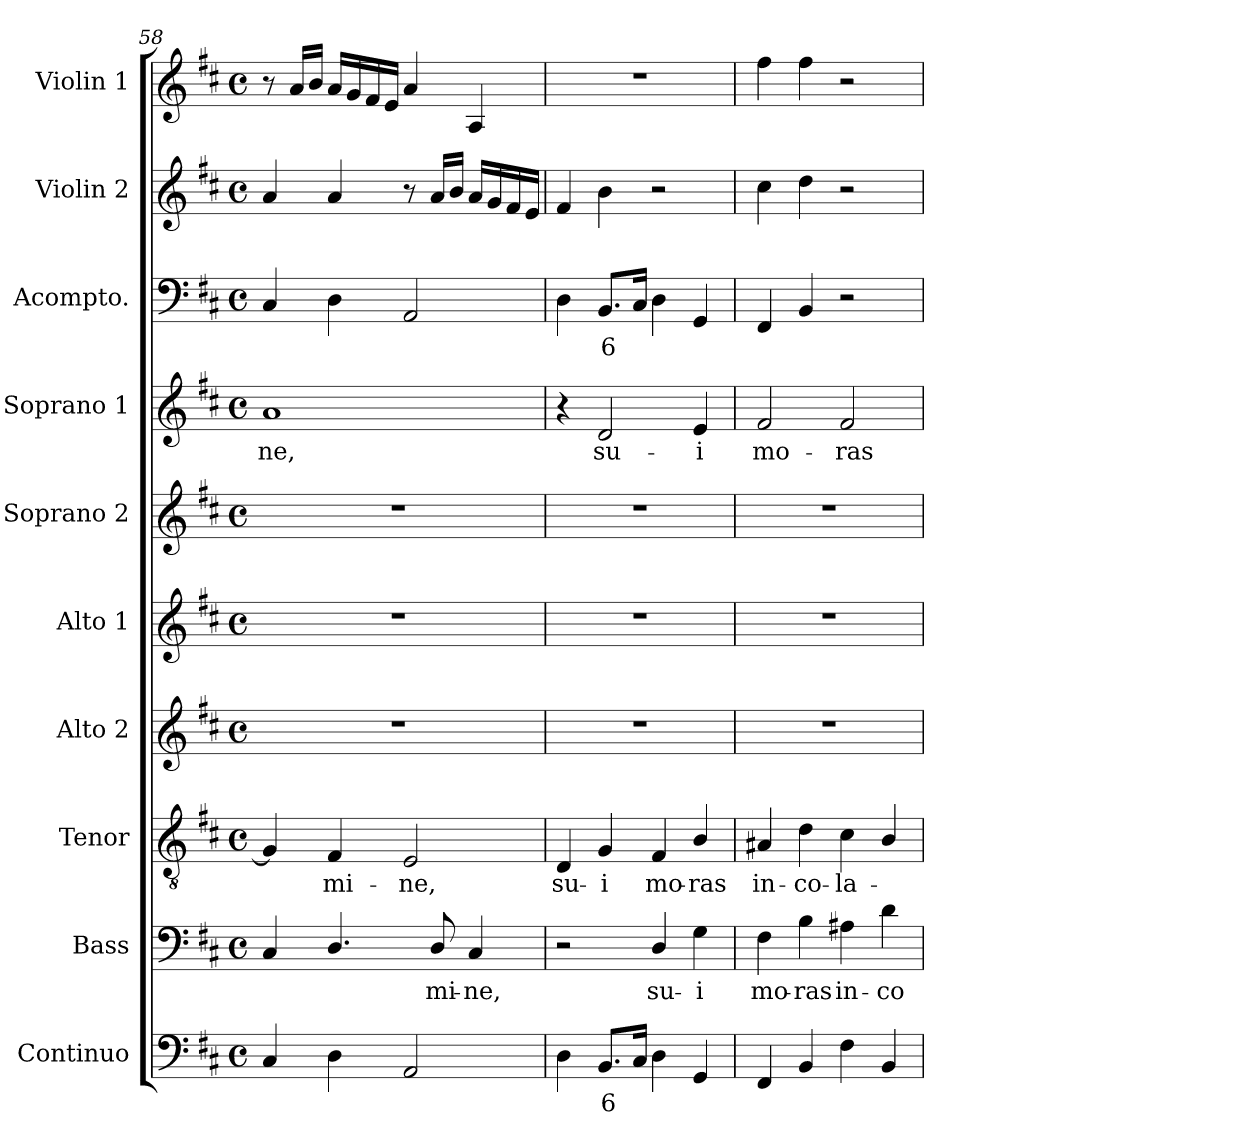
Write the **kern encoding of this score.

**kern	**text	**kern	**text	**kern	**text	**kern	**kern	**kern	**kern	**text	**kern	**text	**kern	**kern
*part10	*part10	*part9	*part9	*part8	*part8	*part7	*part6	*part5	*part4	*part4	*part3	*part3	*part2	*part1
*staff10	*staff10	*staff9	*staff9	*staff8	*staff8	*staff7	*staff6	*staff5	*staff4	*staff4	*staff3	*staff3	*staff2	*staff1
*I"Continuo	*	*I"Bass	*	*I"Tenor	*	*I"Alto 2	*I"Alto 1	*I"Soprano 2	*I"Soprano 1	*	*I"Acompto.	*	*I"Violin 2	*I"Violin 1
*I'Cont.	*	*I'B.	*	*I'T.	*	*I'A2.	*I'A1.	*I'S2.	*I'S1.	*	*I'Ac.	*	*I'Vln. 2	*I'Vln. 1
!!LO:LB:g=z
*clefF4	*	*clefF4	*	*clefGv2	*	*clefG2	*clefG2	*clefG2	*clefG2	*	*clefF4	*	*clefG2	*clefG2
*	*	*	*	*ITrd7c12	*	*	*	*	*	*	*	*	*	*
*k[f#c#]	*	*k[f#c#]	*	*k[f#c#]	*	*k[f#c#]	*k[f#c#]	*k[f#c#]	*k[f#c#]	*	*k[f#c#]	*	*k[f#c#]	*k[f#c#]
*D:	*	*D:	*	*D:	*	*D:	*D:	*D:	*D:	*	*D:	*	*D:	*D:
*M4/4	*	*M4/4	*	*M4/4	*	*M4/4	*M4/4	*M4/4	*M4/4	*	*M4/4	*	*M4/4	*M4/4
*met(c)	*	*met(c)	*	*met(c)	*	*met(c)	*met(c)	*met(c)	*met(c)	*	*met(c)	*	*met(c)	*met(c)
=58	=58	=58	=58	=58	=58	=58	=58	=58	=58	=58	=58	=58	=58	=58
!	!	!	!	!	!	!	!	!	!	!LO:LY:b:color=#000000	!	!	!	!
4C#i/	.	4C#i/	.	4GGi/]	.	1r	1r	1r	1ai	-ne,	4C#i/	.	4ai/	8r
.	.	.	.	.	.	.	.	.	.	.	.	.	.	16ai/LL
.	.	.	.	.	.	.	.	.	.	.	.	.	.	16bi/JJ
!	!	!	!	!	!LO:LY:b:color=#000000	!	!	!	!	!	!	!	!	!
4Di\	.	4.Di/	.	4FF#i/	-mi-	.	.	.	.	.	4Di\	.	4ai/	16ai/LL
.	.	.	.	.	.	.	.	.	.	.	.	.	.	16gi/
.	.	.	.	.	.	.	.	.	.	.	.	.	.	16f#i/
.	.	.	.	.	.	.	.	.	.	.	.	.	.	16ei/JJ
!	!	!	!	!	!LO:LY:b:color=#000000	!	!	!	!	!	!	!	!	!
2AAi/	.	.	.	2EEi/	-ne,	.	.	.	.	.	2AAi/	.	8r	4ai/
!	!	!	!LO:LY:b:color=#000000	!	!	!	!	!	!	!	!	!	!	!
.	.	8Di/	-mi-	.	.	.	.	.	.	.	.	.	16ai/LL	.
.	.	.	.	.	.	.	.	.	.	.	.	.	16bi/JJ	.
!	!	!	!LO:LY:b:color=#000000	!	!	!	!	!	!	!	!	!	!	!
.	.	4C#i/	-ne,	.	.	.	.	.	.	.	.	.	16ai/LL	4Ai/
.	.	.	.	.	.	.	.	.	.	.	.	.	16gi/	.
.	.	.	.	.	.	.	.	.	.	.	.	.	16f#i/	.
.	.	.	.	.	.	.	.	.	.	.	.	.	16ei/JJ	.
=59	=59	=59	=59	=59	=59	=59	=59	=59	=59	=59	=59	=59	=59	=59
!	!	!	!	!	!LO:LY:b:color=#000000	!	!	!	!	!	!	!	!	!
4Di\	.	2r	.	4DDi/	su-	1r	1r	1r	4r	.	4Di\	.	4f#i/	1r
!	!LO:LY:b:color=#000000	!	!	!	!	!	!	!	!	!	!	!	!	!
!	!	!	!	!	!LO:LY:b:color=#000000	!	!	!	!	!	!	!	!	!
!	!	!	!	!	!	!	!	!	!	!LO:LY:b:color=#000000	!	!	!	!
!	!	!	!	!	!	!	!	!	!	!	!	!LO:LY:b:color=#000000	!	!
8.BBi/L	6	.	.	4GGi/	-i	.	.	.	2di/	su-	8.BBi/L	6	4bi\	.
16C#i/Jk	.	.	.	.	.	.	.	.	.	.	16C#i/Jk	.	.	.
!	!	!	!LO:LY:b:color=#000000	!	!	!	!	!	!	!	!	!	!	!
!	!	!	!	!	!LO:LY:b:color=#000000	!	!	!	!	!	!	!	!	!
4Di\	.	4Di/	su-	4FF#i/	mo-	.	.	.	.	.	4Di\	.	2r	.
!	!	!	!LO:LY:b:color=#000000	!	!	!	!	!	!	!	!	!	!	!
!	!	!	!	!	!LO:LY:b:color=#000000	!	!	!	!	!	!	!	!	!
!	!	!	!	!	!	!	!	!	!	!LO:LY:b:color=#000000	!	!	!	!
4GGi/	.	4Gi\	-i	4BBi/	-ras	.	.	.	4ei/	-i	4GGi/	.	.	.
=60	=60	=60	=60	=60	=60	=60	=60	=60	=60	=60	=60	=60	=60	=60
!	!	!	!LO:LY:b:color=#000000	!	!	!	!	!	!	!	!	!	!	!
!	!	!	!	!	!LO:LY:b:color=#000000	!	!	!	!	!	!	!	!	!
!	!	!	!	!	!	!	!	!	!	!LO:LY:b:color=#000000	!	!	!	!
4FF#i/	.	4F#i\	mo-	4AA#Xi/	in-	1r	1r	1r	2f#i/	mo-	4FF#i/	.	4cc#i\	4ff#i\
!	!	!	!LO:LY:b:color=#000000	!	!	!	!	!	!	!	!	!	!	!
!	!	!	!	!	!LO:LY:b:color=#000000	!	!	!	!	!	!	!	!	!
4BBi/	.	4Bi\	-ras	4Di\	-co-	.	.	.	.	.	4BBi/	.	4ddi\	4ff#i\
!	!	!	!LO:LY:b:color=#000000	!	!	!	!	!	!	!	!	!	!	!
!	!	!	!	!	!LO:LY:b:color=#000000	!	!	!	!	!	!	!	!	!
!	!	!	!	!	!	!	!	!	!	!LO:LY:b:color=#000000	!	!	!	!
4F#i\	.	4A#Xi\	in-	4C#i\	-la-	.	.	.	2f#i/	-ras	2r	.	2r	2r
!	!	!	!LO:LY:b:color=#000000	!	!	!	!	!	!	!	!	!	!	!
4BBi/	.	4di\	-co-	4BBi/	.	.	.	.	.	.	.	.	.	.
=	=	=	=	=	=	=	=	=	=	=	=	=	=	=
*-	*-	*-	*-	*-	*-	*-	*-	*-	*-	*-	*-	*-	*-	*-
